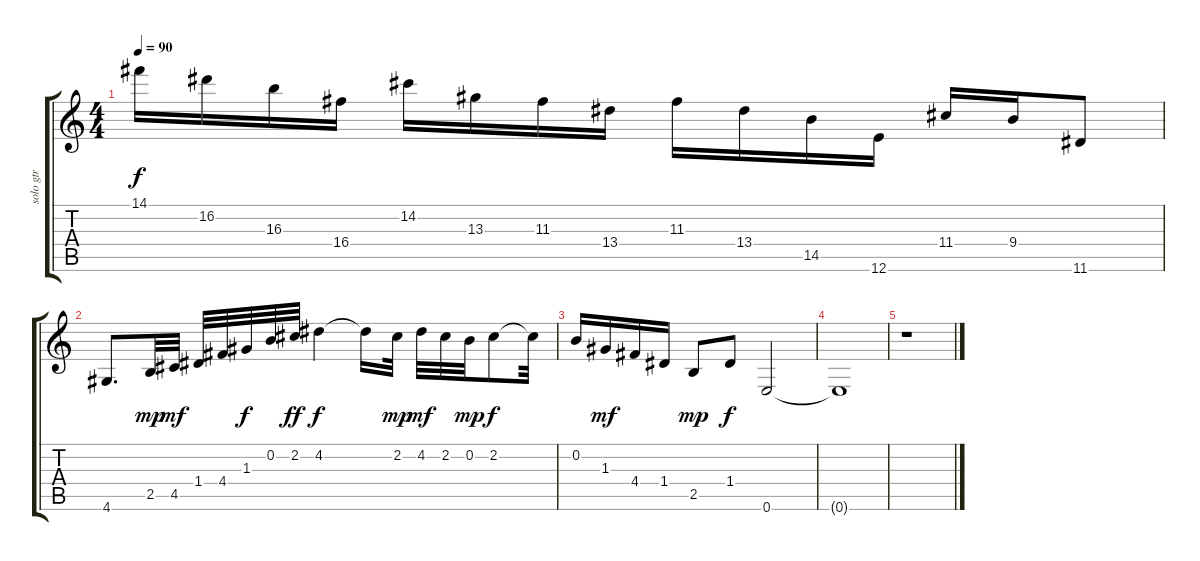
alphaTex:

\track ("solo gtr" "solo gtr") {instrument overdrivenguitar}
\staff {score tabs}
\tuning (E4 B3 G3 D3 A2 E2) {hide}
\ts (4 4)
\tempo 90
\clef g2
\ks c
14.1.16{dy f} 16.2.16 16.3.16 16.4.16 14.2.16 13.3.16 11.3.16 13.4.16 11.3.16 13.4.16 14.5.16 12.6.16 11.4.16 9.4.16 11.6.8 |
4.6.8{d} 2.5.32{dy mp} 4.5.32{dy mf} 1.4.32 4.4.32 1.3.32{dy f} 0.2.32 2.2.32{dy ff} 4.2.4{dy f} 4.2{t}.16 2.2.32{dy mp} 4.2.32{dy mf} 2.2.32 0.2.32{dy mp} 2.2.8{dy f} 2.2{t}.32 |
0.2.16 1.3.16{dy mf} 4.4.16 1.4.16 2.5.8{dy mp} 1.4.8{dy f} 0.6.2 |
0.6{t}.1 |
r.1
